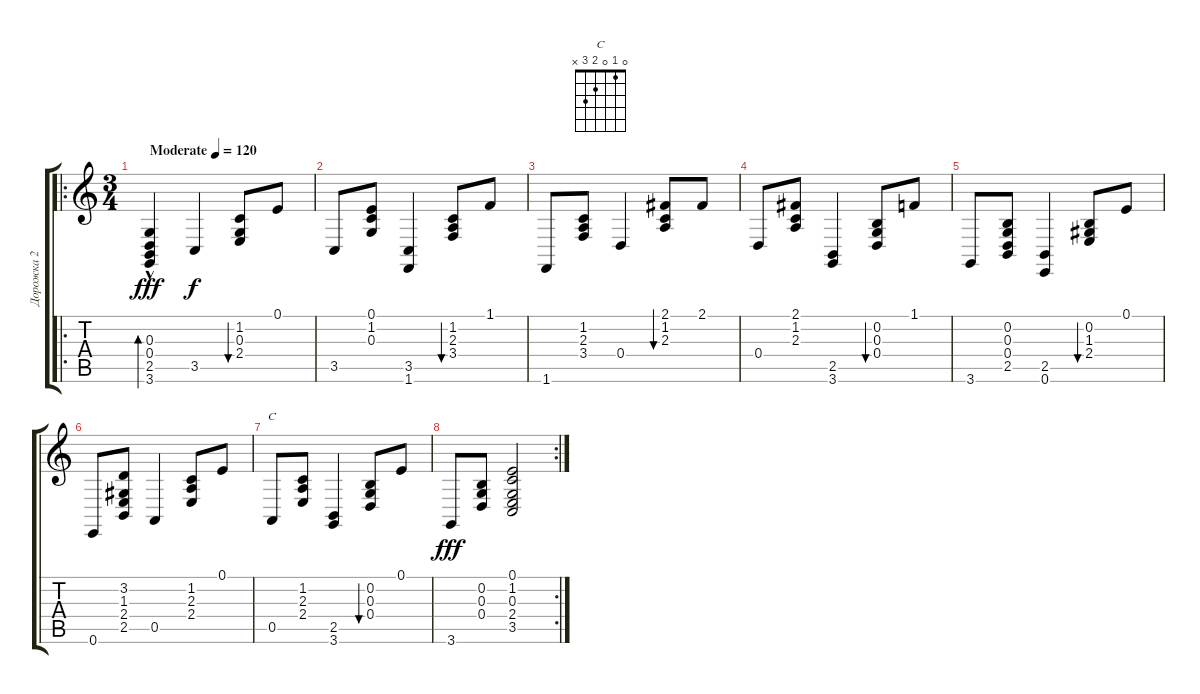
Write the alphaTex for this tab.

\track ("Дорожка 2" "Дорожка 2") {instrument altosax}
\staff {score tabs}
\tuning (E4 B3 G3 D3 A2 E2) {hide}
\chord ("C" 0 1 0 2 3 x)
\ro
\ts (3 4)
\tempo (120 "Moderate")
\clef g2
\ks c
(0.3{hac} 0.4 2.5 3.6).4{bd 480 dy fff instrument altosax} 3.5.4{dy f} (1.2 0.3 2.4).8{bu 480} 0.1.8 |
3.5.8 (0.1 1.2 0.3).8 (3.5 1.6).4 (1.2 2.3 3.4).8{bu 480} 1.1.8 |
1.6.8 (1.2 2.3 3.4).8 0.4.4 (2.1 1.2 2.3).8{bu 480} 2.1.8 |
0.4.8 (2.1 1.2 2.3).8 (2.5 3.6).4 (0.2 0.3 0.4).8{bu 480} 1.1.8 |
3.6.8 (0.2 0.3 0.4 2.5).8 (2.5 0.6).4 (0.2 1.3 2.4).8{bu 480} 0.1.8 |
0.6.8 (3.2 1.3 2.4 2.5).8 0.5.4 (1.2 2.3 2.4).8 0.1.8 |
0.5.8{ch "C"} (1.2 2.3 2.4).8 (2.5 3.6).4 (0.2 0.3 0.4).8{bu 480} 0.1.8 |
\rc 2
3.6.8{dy fff} (0.2 0.3 0.4).8 (0.1 1.2 0.3 2.4 3.5).2
